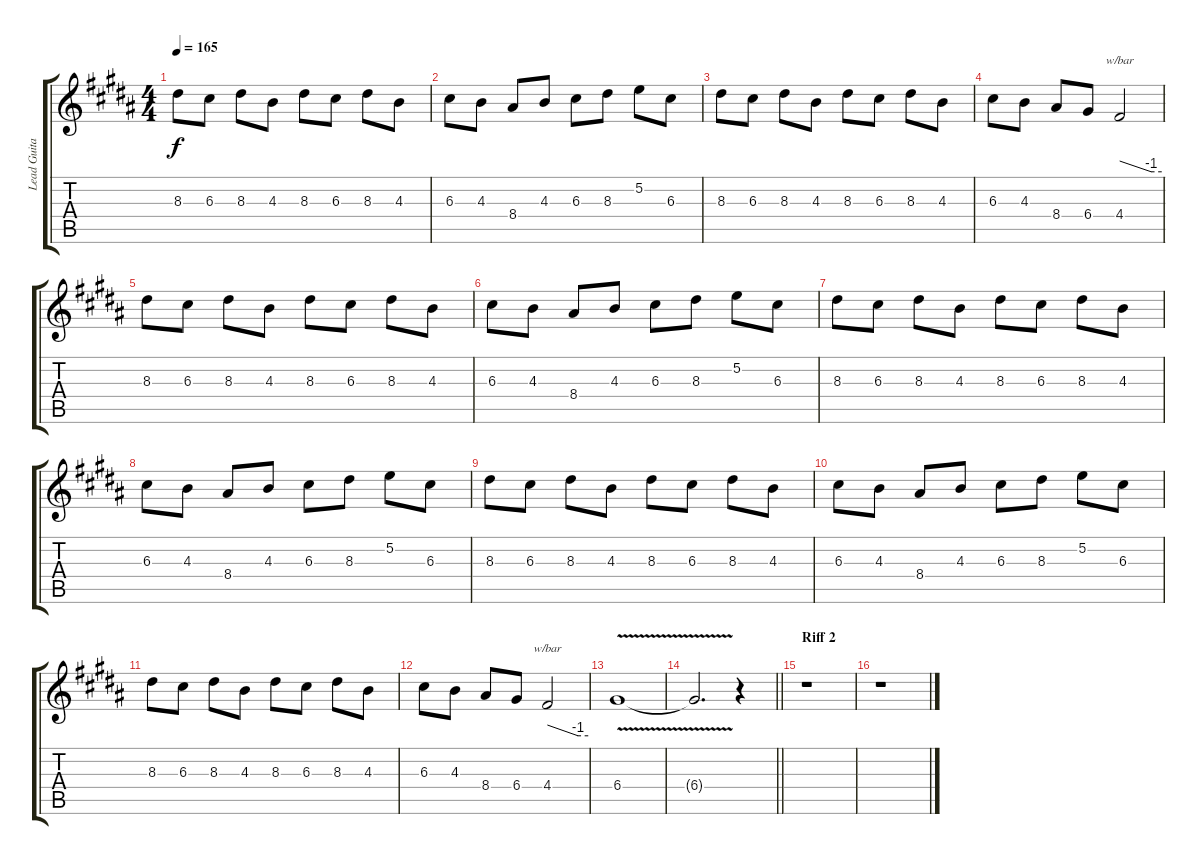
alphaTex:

\track ("Lead Guitar 1: Juha-Pekka Alanen" "Lead Guita") {instrument overdrivenguitar}
\staff {score tabs}
\tuning (E4 B3 G3 D3 A2 E2) {hide}
\ts (4 4)
\tempo 165
\clef g2
\ks g#minor
8.3.8{dy f} 6.3.8 8.3.8 4.3.8 8.3.8 6.3.8 8.3.8 4.3.8 |
6.3.8 4.3.8 8.4.8 4.3.8 6.3.8 8.3.8 5.2.8 6.3.8 |
8.3.8 6.3.8 8.3.8 4.3.8 8.3.8 6.3.8 8.3.8 4.3.8 |
6.3.8 4.3.8 8.4.8 6.4.8 4.4.2{tbe (custom default 0 0 45 -4 60 -4)} |
8.3.8 6.3.8 8.3.8 4.3.8 8.3.8 6.3.8 8.3.8 4.3.8 |
6.3.8 4.3.8 8.4.8 4.3.8 6.3.8 8.3.8 5.2.8 6.3.8 |
8.3.8 6.3.8 8.3.8 4.3.8 8.3.8 6.3.8 8.3.8 4.3.8 |
6.3.8 4.3.8 8.4.8 4.3.8 6.3.8 8.3.8 5.2.8 6.3.8 |
8.3.8 6.3.8 8.3.8 4.3.8 8.3.8 6.3.8 8.3.8 4.3.8 |
6.3.8 4.3.8 8.4.8 4.3.8 6.3.8 8.3.8 5.2.8 6.3.8 |
8.3.8 6.3.8 8.3.8 4.3.8 8.3.8 6.3.8 8.3.8 4.3.8 |
6.3.8 4.3.8 8.4.8 6.4.8 4.4.2{tbe (custom default 0 0 45 -4 60 -4)} |
6.4{v}.1 |
\barLineRight lightlight
6.4{t}.2{d} r.4 |
\section ("" "Riff 2")
r.1 |
r.1
